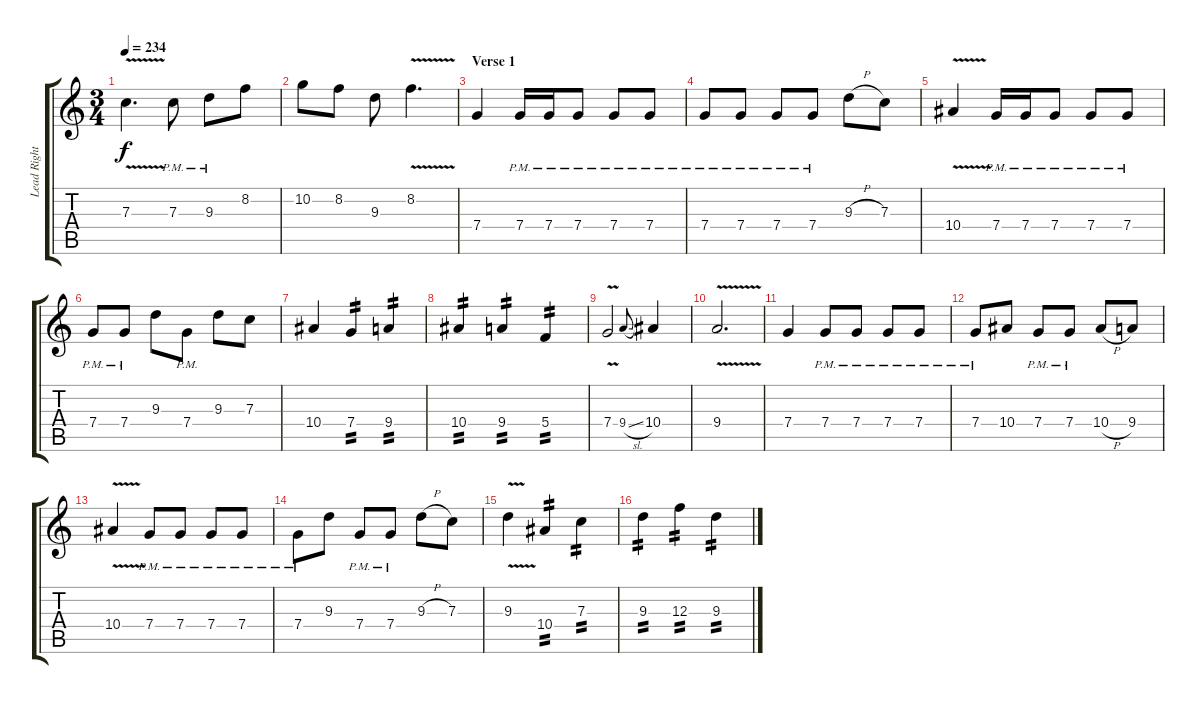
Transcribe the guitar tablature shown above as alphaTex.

\track ("Lead Right" "Lead Right") {instrument overdrivenguitar}
\staff {score tabs}
\tuning (D4 A3 F3 C3 G2 D2) {hide}
\ts (3 4)
\tempo 234
\clef g2
\ks c
7.3{v}.4{d dy f} 7.3{pm}.8 9.3{pm}.8 8.2.8 |
10.2.8 8.2.8 9.3.8 8.2{v}.4{d} |
\section ("" "Verse 1")
7.4.4 7.4{pm}.16 7.4{pm}.16 7.4{pm}.8 7.4{pm}.8 7.4{pm}.8 |
7.4{pm}.8 7.4{pm}.8 7.4{pm}.8 7.4{pm}.8 9.3{h}.8 7.3.8 |
10.4{v}.4 7.4{pm}.16 7.4{pm}.16 7.4{pm}.8 7.4{pm}.8 7.4{pm}.8 |
7.4{pm}.8 7.4{pm}.8 9.3.8 7.4{pm}.8 9.3.8 7.3.8 |
10.4.4 7.4.4{tp 2} 9.4.4{tp 2} |
10.4.4{tp 2} 9.4.4{tp 2} 5.4.4{tp 2} |
7.4{v}.2 9.4{sl}.8{gr onbeat} 10.4.4 |
9.4{v}.2{d} |
7.4.4 7.4{pm}.8 7.4{pm}.8 7.4{pm}.8 7.4{pm}.8 |
7.4{pm}.8 10.4.8 7.4{pm}.8 7.4{pm}.8 10.4{h}.8 9.4.8 |
10.4{v}.4 7.4{pm}.8 7.4{pm}.8 7.4{pm}.8 7.4{pm}.8 |
7.4{pm}.8 9.3.8 7.4{pm}.8 7.4{pm}.8 9.3{h}.8 7.3.8 |
9.3{v}.4 10.4.4{tp 2} 7.3.4{tp 2} |
9.3.4{tp 2} 12.3.4{tp 2} 9.3.4{tp 2}
